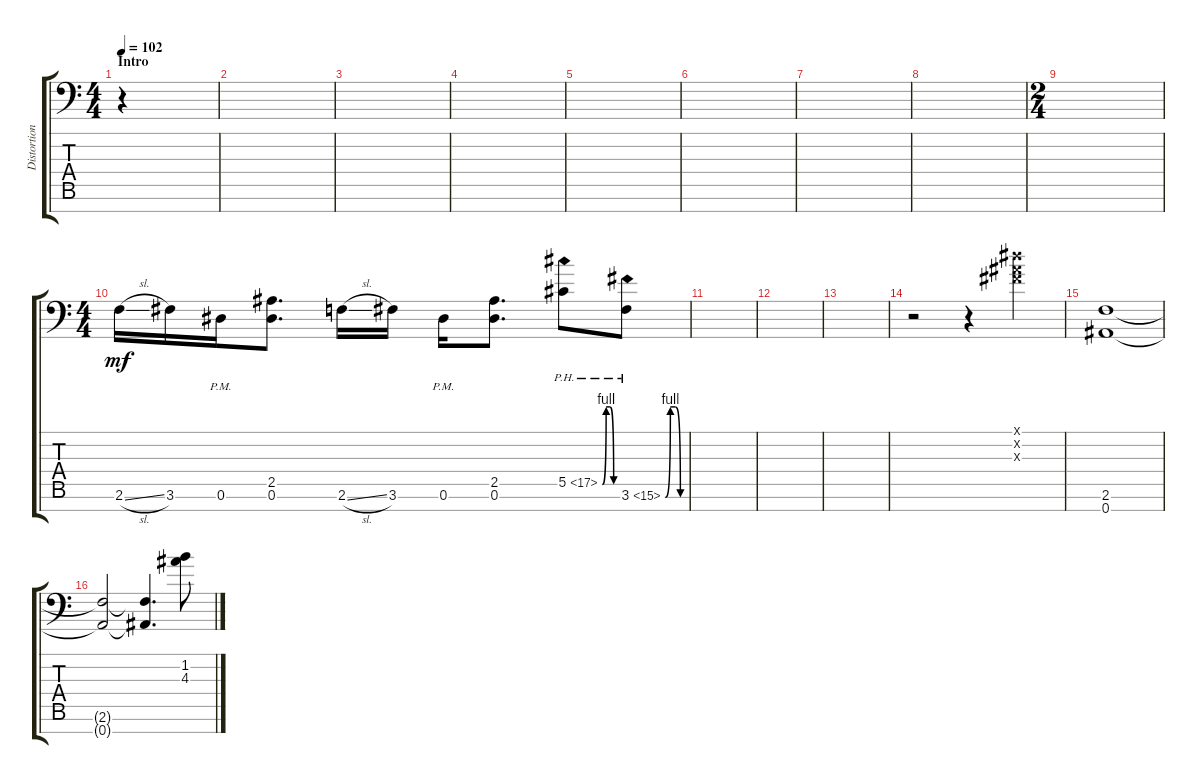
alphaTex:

\track ("Distortion Guitar" "Distortion") {instrument distortionguitar}
\staff {score tabs}
\tuning (Eb4 Bb3 Gb3 Db3 Ab2 Eb2 Bb1) {hide}
\ts (4 4)
\section ("" "Intro")
\tempo 102
\clef f4
\ks c
r.4{dy mf instrument distortionguitar} |
|
|
|
|
|
|
|
\ts (2 4)
|
\ts (4 4)
2.6{sl}.16 3.6.16 0.6{pm}.16 (2.5 0.6).8{d} 2.6{sl}.16 3.6.16 0.6{pm}.16 (2.5 0.6).8{d} 5.5{be (custom 0 0 15 4 30 4 45 0 60 0) ph 12}.8 3.6{be (custom 0 0 15 4 30 4 45 0 60 0) ph 12}.8 |
|
|
|
r.2 r.4 (0.1{x} 0.2{x} 0.3{x}).4 |
(2.6 0.7).1 |
(2.6{t} 0.7{t}).2 (2.6{t} 0.7{t}).4{d} (1.2 4.3).8
